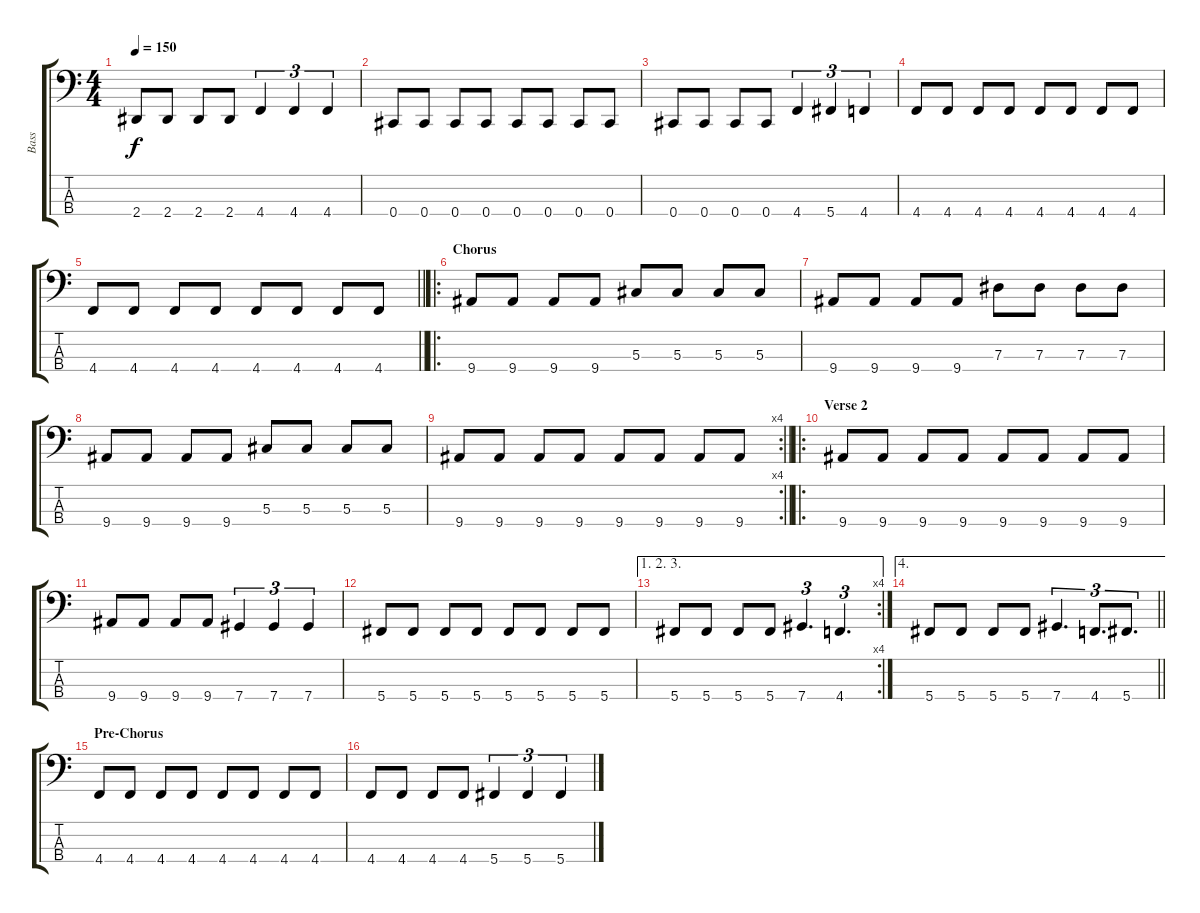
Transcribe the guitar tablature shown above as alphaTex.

\track ("Bass" "Bass") {instrument electricbassfinger}
\staff {score tabs}
\tuning (Gb2 Db2 Ab1 Db1) {hide}
\ts (4 4)
\tempo 150
\clef f4
\ks c
2.4.8{dy f} 2.4.8 2.4.8 2.4.8 4.4.4{tu (3 2)} 4.4.4{tu (3 2)} 4.4.4{tu (3 2)} |
0.4.8 0.4.8 0.4.8 0.4.8 0.4.8 0.4.8 0.4.8 0.4.8 |
0.4.8 0.4.8 0.4.8 0.4.8 4.4.4{tu (3 2)} 5.4.4{tu (3 2)} 4.4.4{tu (3 2)} |
4.4.8 4.4.8 4.4.8 4.4.8 4.4.8 4.4.8 4.4.8 4.4.8 |
\barLineRight lightlight
4.4.8 4.4.8 4.4.8 4.4.8 4.4.8 4.4.8 4.4.8 4.4.8 |
\ro
\section ("" "Chorus")
9.4.8 9.4.8 9.4.8 9.4.8 5.3.8 5.3.8 5.3.8 5.3.8 |
9.4.8 9.4.8 9.4.8 9.4.8 7.3.8 7.3.8 7.3.8 7.3.8 |
9.4.8 9.4.8 9.4.8 9.4.8 5.3.8 5.3.8 5.3.8 5.3.8 |
\rc 4
\barLineRight lightlight
9.4.8 9.4.8 9.4.8 9.4.8 9.4.8 9.4.8 9.4.8 9.4.8 |
\ro
\section ("" "Verse 2")
9.4.8 9.4.8 9.4.8 9.4.8 9.4.8 9.4.8 9.4.8 9.4.8 |
9.4.8 9.4.8 9.4.8 9.4.8 7.4.4{tu (3 2)} 7.4.4{tu (3 2)} 7.4.4{tu (3 2)} |
5.4.8 5.4.8 5.4.8 5.4.8 5.4.8 5.4.8 5.4.8 5.4.8 |
\ae (1 2 3)
\rc 4
5.4.8 5.4.8 5.4.8 5.4.8 7.4.4{d tu (3 2)} 4.4.4{d tu (3 2)} |
\ae 4
\barLineRight lightlight
5.4.8 5.4.8 5.4.8 5.4.8 7.4.4{d tu (3 2)} 4.4.8{d tu (3 2)} 5.4.8{d tu (3 2)} |
\section ("" "Pre-Chorus")
4.4.8 4.4.8 4.4.8 4.4.8 4.4.8 4.4.8 4.4.8 4.4.8 |
4.4.8 4.4.8 4.4.8 4.4.8 5.4.4{tu (3 2)} 5.4.4{tu (3 2)} 5.4.4{tu (3 2)}
